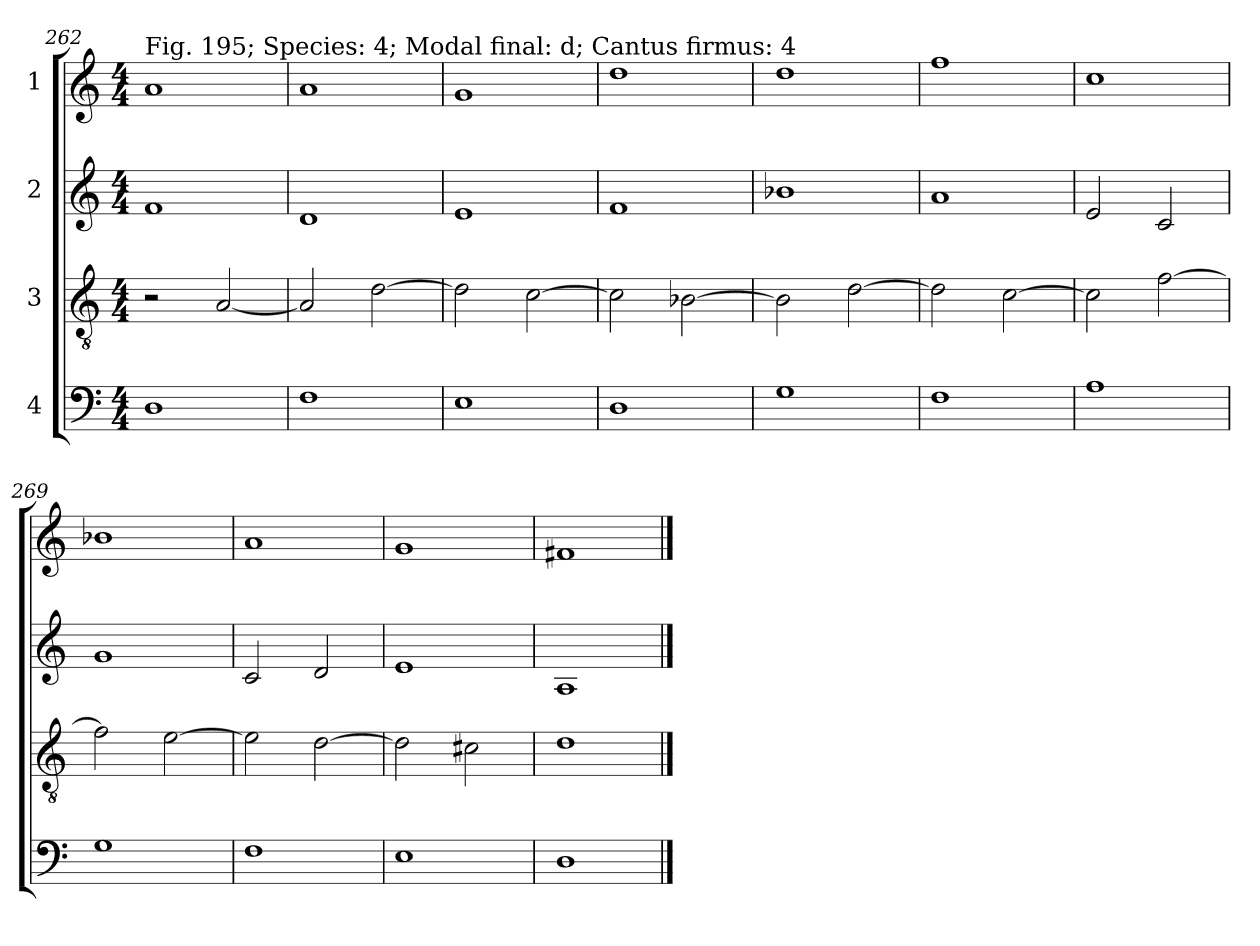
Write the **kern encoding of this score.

**kern	**kern	**kern	**kern
*part4	*part3	*part2	*part1
*staff4	*staff3	*staff2	*staff1
*I"4	*I"3	*I"2	*I"1
!!LO:PB:g=z
*clefF4	*clefGv2	*clefG2	*clefG2
*k[]	*k[]	*k[]	*k[]
*M4/4	*M4/4	*M4/4	*M4/4
=262	=262	=262	=262
!	!	!	!LO:TX:a:t=Fig. 195; Species&colon; 4; Modal final&colon; d; Cantus firmus&colon; 4
1D	2r	1f	1a
.	[2A/	.	.
=263	=263	=263	=263
1F	2A/]	1d	1a
.	[2d\	.	.
=264	=264	=264	=264
1E	2d\]	1e	1g
.	[2c\	.	.
=265	=265	=265	=265
1D	2c\]	1f	1dd
.	[2B-X\	.	.
=266	=266	=266	=266
1G	2B-\]	1b-X	1dd
.	[2d\	.	.
=267	=267	=267	=267
1F	2d\]	1a	1ff
.	[2c\	.	.
=268	=268	=268	=268
1A	2c\]	2e/	1cc
.	[2f\	2c/	.
=269	=269	=269	=269
1G	2f\]	1g	1b-X
.	[2e\	.	.
=270	=270	=270	=270
1F	2e\]	2c/	1a
.	[2d\	2d/	.
=271	=271	=271	=271
1E	2d\]	1e	1g
.	2c#X\	.	.
=272	=272	=272	=272
1D	1d	1A	1f#X
==	==	==	==
*-	*-	*-	*-
